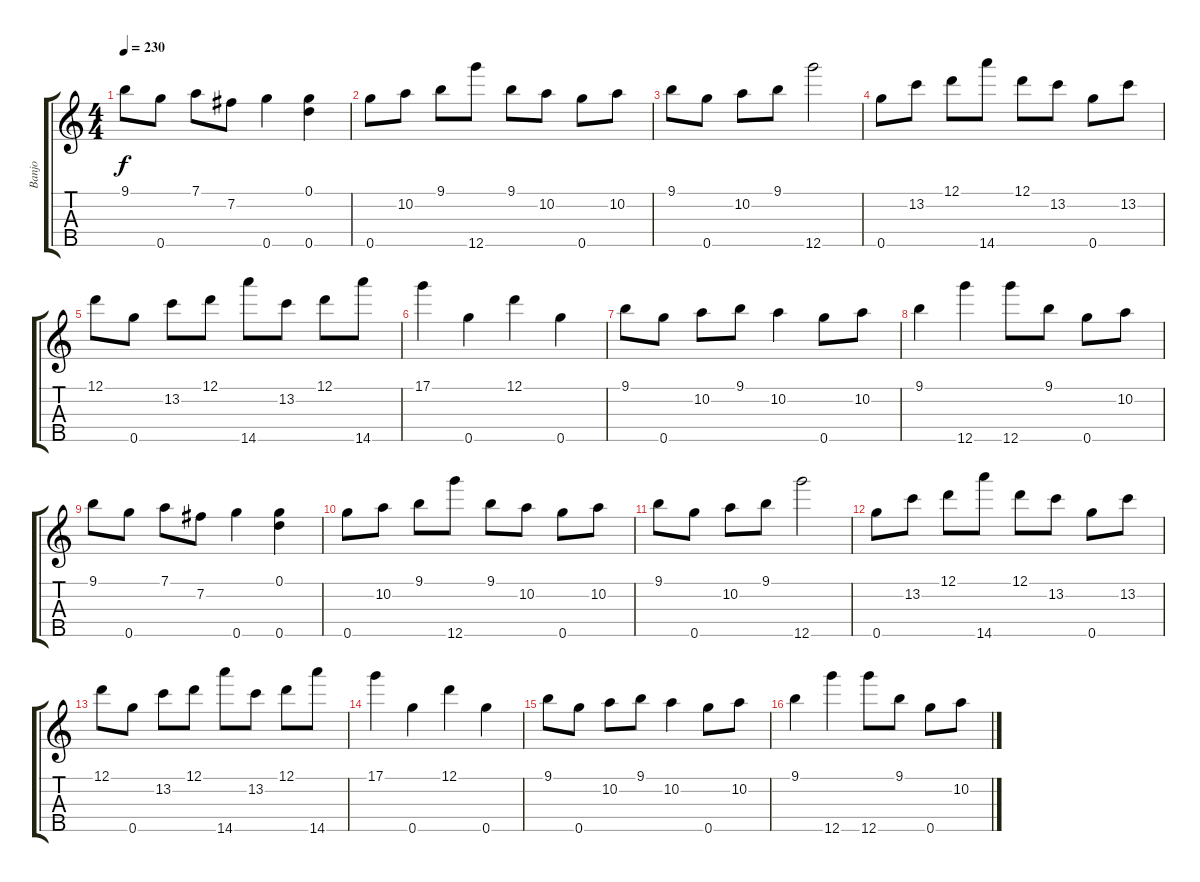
\track ("Banjo" "Banjo") {instrument banjo}
\staff {score tabs}
\tuning (D4 B3 G3 D3 G4) {hide}
\displaytranspose 12
\ts (4 4)
\tempo 230
\clef g2
\ks c
9.1.8{dy f} 0.5.8 7.1.8 7.2.8 0.5.4 (0.1 0.5).4 |
0.5.8 10.2.8 9.1.8 12.5.8 9.1.8 10.2.8 0.5.8 10.2.8 |
9.1.8 0.5.8 10.2.8 9.1.8 12.5.2 |
0.5.8 13.2.8 12.1.8 14.5.8 12.1.8 13.2.8 0.5.8 13.2.8 |
12.1.8 0.5.8 13.2.8 12.1.8 14.5.8 13.2.8 12.1.8 14.5.8 |
17.1.4 0.5.4 12.1.4 0.5.4 |
9.1.8 0.5.8 10.2.8 9.1.8 10.2.4 0.5.8 10.2.8 |
9.1.4 12.5.4 12.5.8 9.1.8 0.5.8 10.2.8 |
9.1.8 0.5.8 7.1.8 7.2.8 0.5.4 (0.1 0.5).4 |
0.5.8 10.2.8 9.1.8 12.5.8 9.1.8 10.2.8 0.5.8 10.2.8 |
9.1.8 0.5.8 10.2.8 9.1.8 12.5.2 |
0.5.8 13.2.8 12.1.8 14.5.8 12.1.8 13.2.8 0.5.8 13.2.8 |
12.1.8 0.5.8 13.2.8 12.1.8 14.5.8 13.2.8 12.1.8 14.5.8 |
17.1.4 0.5.4 12.1.4 0.5.4 |
9.1.8 0.5.8 10.2.8 9.1.8 10.2.4 0.5.8 10.2.8 |
9.1.4 12.5.4 12.5.8 9.1.8 0.5.8 10.2.8
